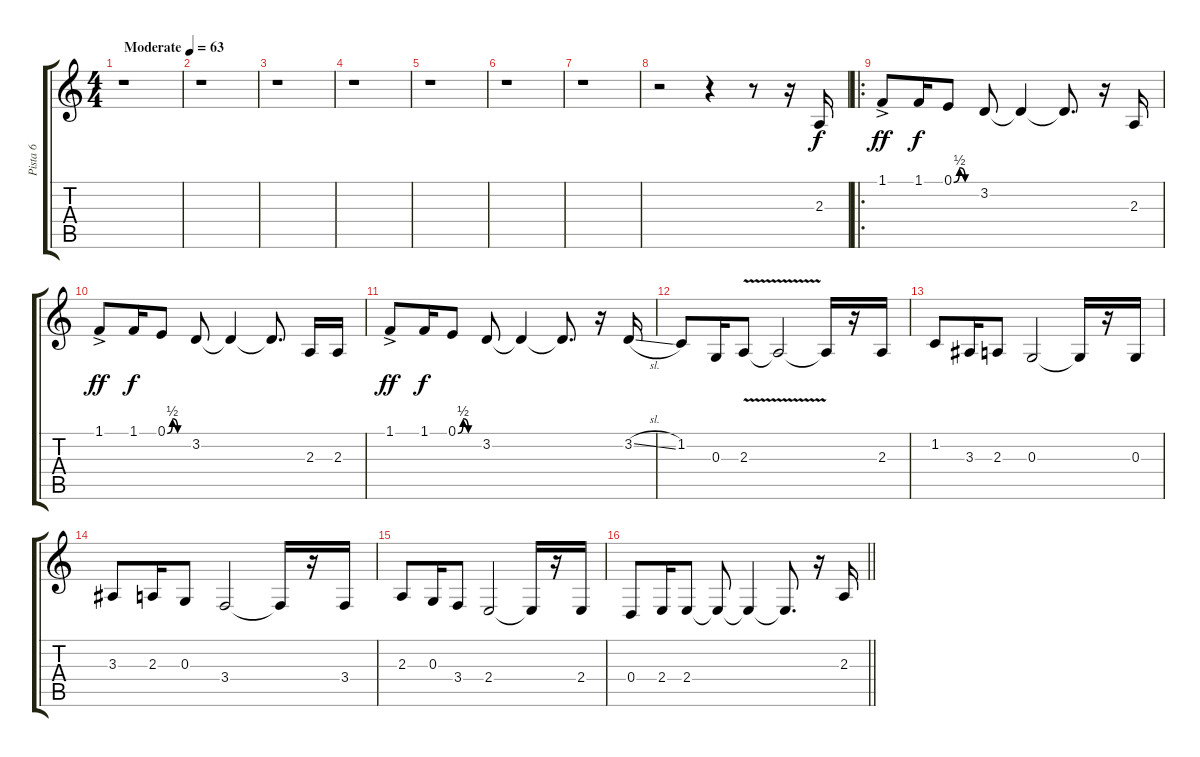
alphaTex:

\track ("Pista 6" "Pista 6") {instrument altosax}
\staff {score tabs}
\tuning (E4 B3 G3 D3 A2 E2) {hide}
\ts (4 4)
\tempo (63 "Moderate")
\clef g2
\ks c
r.1{dy f instrument altosax} |
r.1 |
r.1 |
r.1 |
r.1 |
r.1 |
r.1 |
r.2 r.4 r.8 r.16 2.3.16 |
\ro
1.1{ac}.8{dy ff} 1.1.16{dy f} 0.1{be (custom 0 0 15 2 30 0 60 0)}.8 3.2.8{volume 3} 3.2{t}.4 3.2{t}.8{d} r.16 2.3.16{volume 12} |
1.1{ac}.8{dy ff volume 12} 1.1.16{dy f} 0.1{be (custom 0 0 15 2 30 0 60 0)}.8 3.2.8{volume 3} 3.2{t}.4 3.2{t}.8{d} 2.3.16{volume 12} 2.3.16{volume 12} |
1.1{ac}.8{dy ff volume 12} 1.1.16{dy f} 0.1{be (custom 0 0 15 2 30 0 60 0)}.8 3.2.8{volume 3} 3.2{t}.4 3.2{t}.8{d} r.16 3.2{sl}.16{volume 12} |
1.2.8 0.3.16 2.3{v}.8 2.3{t}.2{volume 3} 2.3{t}.16 r.16 2.3.16{volume 12} |
1.2.8 3.3.16 2.3.8 0.3.2{volume 3} 0.3{t}.16 r.16 0.3.16{volume 12} |
3.3.8 2.3.16 0.3.8 3.4.2{volume 3} 3.4{t}.16 r.16 3.4.16{volume 12} |
2.3.8 0.3.16 3.4.8 2.4.2{volume 3} 2.4{t}.16 r.16 2.4.16{volume 12} |
\barLineRight lightlight
0.4.8 2.4.16 2.4.8{volume 3} 2.4{t}.8 2.4{t}.4 2.4{t}.8{d} r.16 2.3.16{volume 12}
